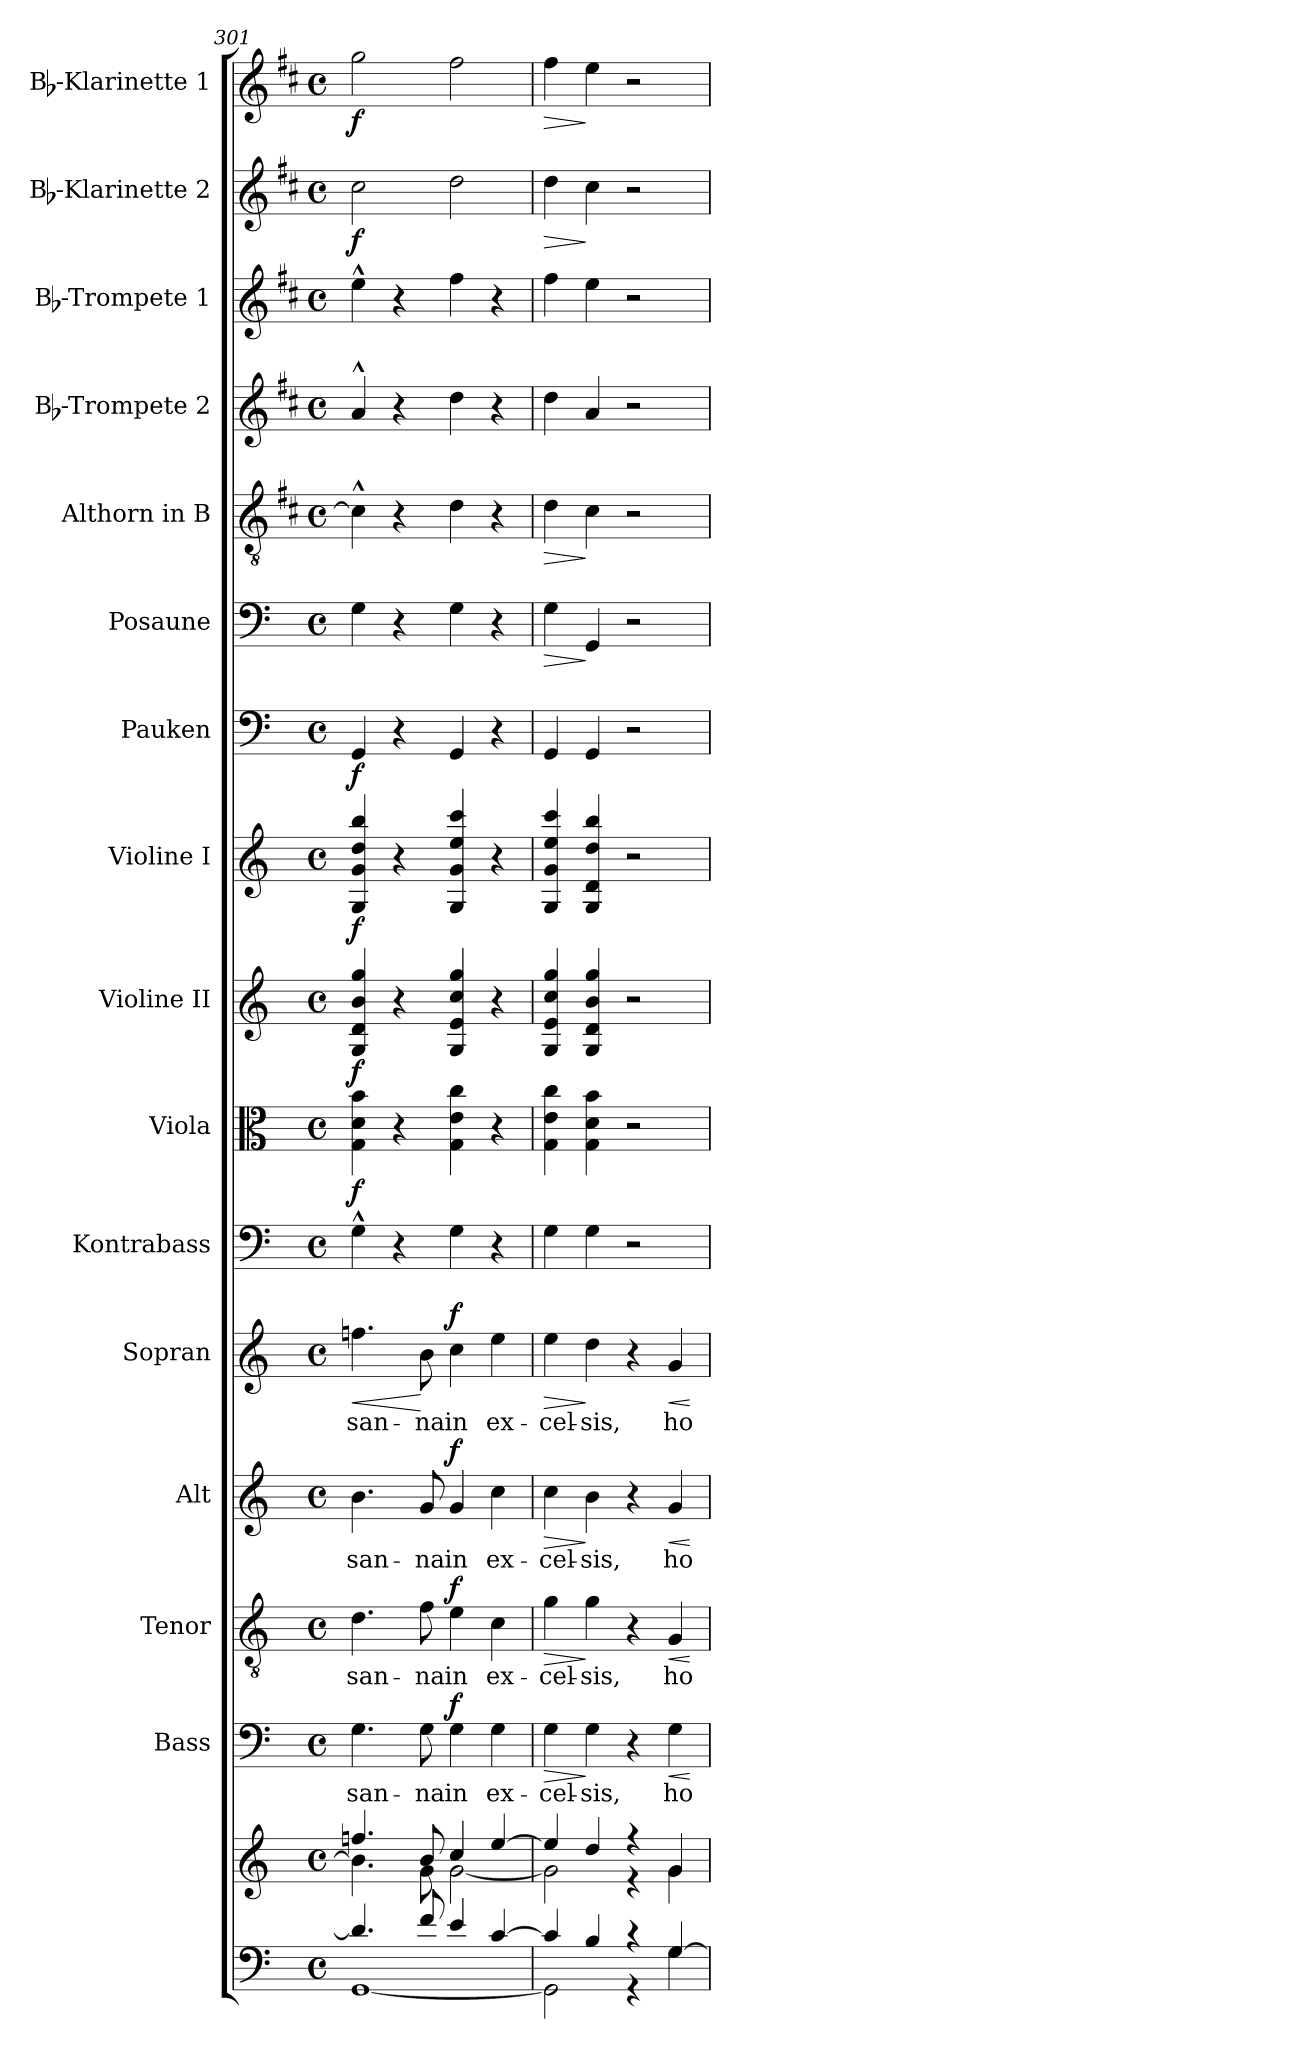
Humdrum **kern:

**kern	**kern	**kern	**text	**dynam	**kern	**text	**dynam	**kern	**text	**dynam	**kern	**text	**dynam	**kern	**kern	**dynam	**kern	**dynam	**kern	**dynam	**kern	**dynam	**kern	**dynam	**kern	**dynam	**kern	**kern	**kern	**dynam	**kern	**dynam
*part16	*part16	*part15	*part15	*part15	*part14	*part14	*part14	*part13	*part13	*part13	*part12	*part12	*part12	*part11	*part10	*part10	*part9	*part9	*part8	*part8	*part7	*part7	*part6	*part6	*part5	*part5	*part4	*part3	*part2	*part2	*part1	*part1
*staff17	*staff16	*staff15	*staff15	*staff15	*staff14	*staff14	*staff14	*staff13	*staff13	*staff13	*staff12	*staff12	*staff12	*staff11	*staff10	*staff10	*staff9	*staff9	*staff8	*staff8	*staff7	*staff7	*staff6	*staff6	*staff5	*staff5	*staff4	*staff3	*staff2	*staff2	*staff1	*staff1
*	*	*I"Bass	*	*	*I"Tenor	*	*	*I"Alt	*	*	*I"Sopran	*	*	*I"Kontrabass	*I"Viola	*	*I"Violine II	*	*I"Violine I	*	*I"Pauken	*	*I"Posaune	*	*I"Althorn in B	*	*I"Bb-Trompete 2	*I"Bb-Trompete 1	*I"Bb-Klarinette 2	*	*I"Bb-Klarinette 1	*
*	*	*I'B.	*	*	*I'T.	*	*	*I'A.	*	*	*I'S.	*	*	*I'Kb.	*I'Vla.	*	*I'Vl. II	*	*I'Vl. I	*	*I'Pk.	*	*I'Pos.	*	*	*	*I'Bb Trp. 2	*I'Bb Trp. 1	*I'Bb Kl. 2	*	*I'Bb Kl. 1	*
*clefF4	*clefG2	*clefF4	*	*	*clefGv2	*	*	*clefG2	*	*	*clefG2	*	*	*clefF4	*clefC3	*	*clefG2	*	*clefG2	*	*clefF4	*	*clefF4	*	*clefGv2	*	*clefG2	*clefG2	*clefG2	*	*clefG2	*
*	*	*	*	*	*	*	*	*	*	*	*	*	*	*ITrd7c12	*	*	*	*	*	*	*	*	*	*	*ITrd1c2	*	*ITrd1c2	*ITrd1c2	*ITrd1c2	*	*ITrd1c2	*
*k[]	*k[]	*k[]	*	*	*k[]	*	*	*k[]	*	*	*k[]	*	*	*k[]	*k[]	*	*k[]	*	*k[]	*	*k[]	*	*k[]	*	*k[]	*	*k[]	*k[]	*k[]	*	*k[]	*
*C:	*C:	*C:	*	*	*C:	*	*	*C:	*	*	*C:	*	*	*C:	*C:	*	*C:	*	*C:	*	*C:	*	*C:	*	*C:	*	*C:	*C:	*C:	*	*C:	*
*M4/4	*M4/4	*M4/4	*	*	*M4/4	*	*	*M4/4	*	*	*M4/4	*	*	*M4/4	*M4/4	*	*M4/4	*	*M4/4	*	*M4/4	*	*M4/4	*	*M4/4	*	*M4/4	*M4/4	*M4/4	*	*M4/4	*
*met(c)	*met(c)	*met(c)	*	*	*met(c)	*	*	*met(c)	*	*	*met(c)	*	*	*met(c)	*met(c)	*	*met(c)	*	*met(c)	*	*met(c)	*	*met(c)	*	*met(c)	*	*met(c)	*met(c)	*met(c)	*	*met(c)	*
=301	=301	=301	=301	=301	=301	=301	=301	=301	=301	=301	=301	=301	=301	=301	=301	=301	=301	=301	=301	=301	=301	=301	=301	=301	=301	=301	=301	=301	=301	=301	=301	=301
*^	*^	*	*	*	*	*	*	*	*	*	*	*	*	*	*	*	*	*	*	*	*	*	*	*	*	*	*	*	*	*	*	*
!	!	!	!	!	!LO:LY:b	!	!	!LO:LY:b	!	!	!LO:LY:b	!	!	!LO:LY:b	!LO:HP:b	!	!	!LO:DY:b	!	!LO:DY:b	!	!LO:DY:b	!	!LO:DY:b	!	!	!	!	!	!	!	!LO:DY:b	!	!LO:DY:b
4.d/]	[<1GG	4.ffn/	4.b\]	4.G\	-san-	.	4.d\	-san-	.	4.b\	-san-	.	4.ffn\	-san-	<	4GG^^>\	4G\ 4d\ 4b\	f	4G/ 4d/ 4b/ 4gg/	f	4G/ 4g/ 4dd/ 4bb/	f	4GG/	f	4G\	.	4B^^>\]	.	4g^^>/	4dd^^>\	2b\	f	2ff\	f
.	.	.	.	.	.	.	.	.	.	.	.	.	.	.	.	4r	4r	.	4r	.	4r	.	4r	.	4r	.	4r	.	4r	4r	.	.	.	.
!	!	!	!	!	!LO:LY:b	!	!	!LO:LY:b	!	!	!LO:LY:b	!	!	!LO:LY:b	!	!	!	!	!	!	!	!	!	!	!	!	!	!	!	!	!	!	!	!
8f/	.	8b/	8g\	8G\	-na	.	8f\	-na	.	8g/	-na	.	8b\	-na	[	.	.	.	.	.	.	.	.	.	.	.	.	.	.	.	.	.	.	.
!	!	!	!	!	!LO:LY:b	!LO:DY:a	!	!LO:LY:b	!LO:DY:a	!	!LO:LY:b	!LO:DY:a	!	!LO:LY:b	!LO:DY:a	!	!	!	!	!	!	!	!	!	!	!	!	!	!	!	!	!	!	!
4e/	.	4cc/	[<2g\	4G\	in	f	4e\	in	f	4g/	in	f	4cc\	in	f	4GG\	4G\ 4e\ 4cc\	.	4G/ 4e/ 4cc/ 4gg/	.	4G/ 4g/ 4ee/ 4ccc/	.	4GG/	.	4G\	.	4c\	.	4cc\	4ee\	2cc\	.	2ee\	.
!	!	!	!	!	!LO:LY:b	!	!	!LO:LY:b	!	!	!LO:LY:b	!	!	!LO:LY:b	!	!	!	!	!	!	!	!	!	!	!	!	!	!	!	!	!	!	!	!
[>4c/	.	[>4ee/	.	4G\	ex-	.	4c\	ex-	.	4cc\	ex-	.	4ee\	ex-	.	4r	4r	.	4r	.	4r	.	4r	.	4r	.	4r	.	4r	4r	.	.	.	.
=302	=302	=302	=302	=302	=302	=302	=302	=302	=302	=302	=302	=302	=302	=302	=302	=302	=302	=302	=302	=302	=302	=302	=302	=302	=302	=302	=302	=302	=302	=302	=302	=302	=302	=302
!	!	!	!	!	!LO:LY:b	!LO:HP:b	!	!LO:LY:b	!LO:HP:b	!	!LO:LY:b	!LO:HP:b	!	!LO:LY:b	!LO:HP:b	!	!	!	!	!	!	!	!	!	!	!LO:HP:b	!	!LO:HP:b	!	!	!	!LO:HP:b	!	!LO:HP:b
4c/]	2GG\]	4ee/]	2g\]	4G\	-cel-	>	4g\	-cel-	>	4cc\	-cel-	>	4ee\	-cel-	>	4GG\	4G\ 4e\ 4cc\	.	4G/ 4e/ 4cc/ 4gg/	.	4G/ 4g/ 4ee/ 4ccc/	.	4GG/	.	4G\	>	4c\	>	4cc\	4ee\	4cc\	>	4ee\	>
!	!	!	!	!	!LO:LY:b	!	!	!LO:LY:b	!	!	!LO:LY:b	!	!	!LO:LY:b	!	!	!	!	!	!	!	!	!	!	!	!	!	!	!	!	!	!	!	!
4B/	.	4dd/	.	4G\	-sis,	]	4g\	-sis,	]	4b\	-sis,	]	4dd\	-sis,	]	4GG\	4G\ 4d\ 4b\	.	4G/ 4d/ 4b/ 4gg/	.	4G/ 4d/ 4dd/ 4bb/	.	4GG/	.	4GG/	]	4B\	]	4g/	4dd\	4b\	]	4dd\	]
4r	4r	4r	4r	4r	.	.	4r	.	.	4r	.	.	4r	.	.	2r	2r	.	2r	.	2r	.	2r	.	2r	.	2r	.	2r	2r	2r	.	2r	.
!	!	!	!	!	!LO:LY:b	!LO:HP:b	!	!LO:LY:b	!LO:HP:b	!	!LO:LY:b	!LO:HP:b	!	!LO:LY:b	!LO:HP:b	!	!	!	!	!	!	!	!	!	!	!	!	!	!	!	!	!	!	!
[>4G/	4G\	4g/	4g\	4G\	ho-	<	4G/	ho-	<	4g/	ho-	<	4g/	ho-	<	.	.	.	.	.	.	.	.	.	.	.	.	.	.	.	.	.	.	.
*v	*v	*	*	*	*	*	*	*	*	*	*	*	*	*	*	*	*	*	*	*	*	*	*	*	*	*	*	*	*	*	*	*	*	*
*	*v	*v	*	*	*	*	*	*	*	*	*	*	*	*	*	*	*	*	*	*	*	*	*	*	*	*	*	*	*	*	*	*	*
.	.	.	.	[	.	.	[	.	.	[	.	.	[	.	.	.	.	.	.	.	.	.	.	.	.	.	.	.	.	.	.	.
=	=	=	=	=	=	=	=	=	=	=	=	=	=	=	=	=	=	=	=	=	=	=	=	=	=	=	=	=	=	=	=	=
*-	*-	*-	*-	*-	*-	*-	*-	*-	*-	*-	*-	*-	*-	*-	*-	*-	*-	*-	*-	*-	*-	*-	*-	*-	*-	*-	*-	*-	*-	*-	*-	*-
